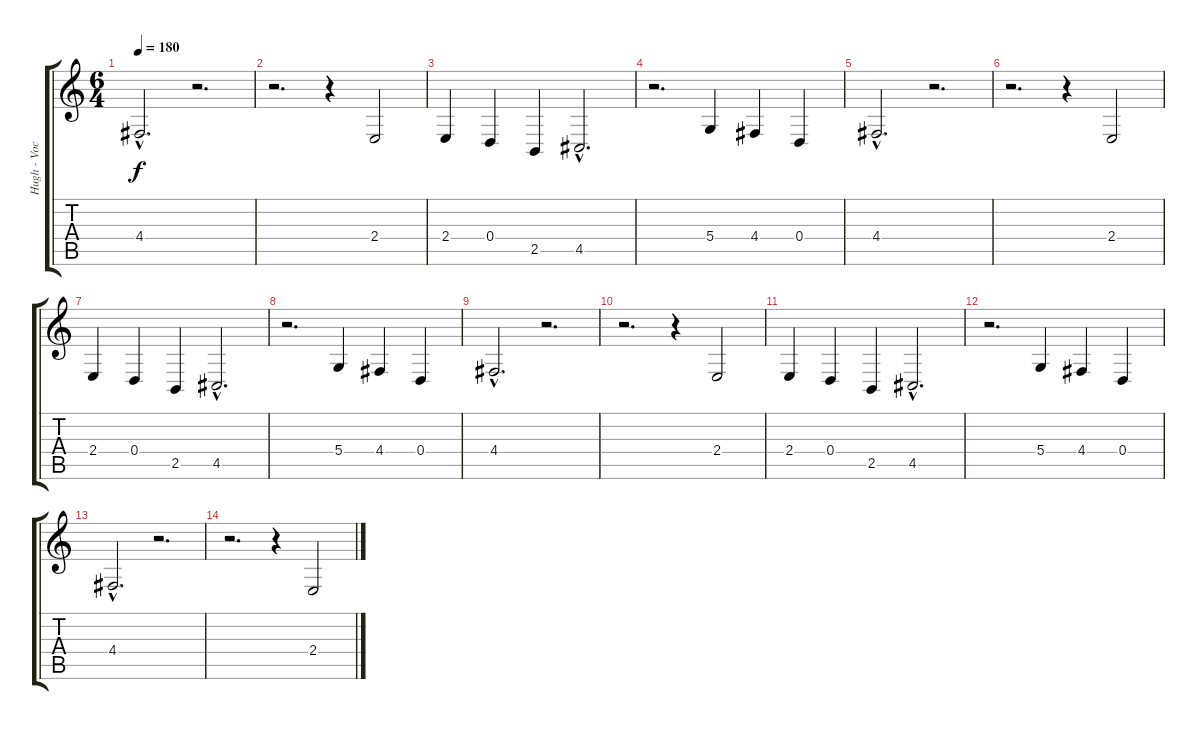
\track ("Hugh - Vocals" "Hugh - Voc") {instrument tuba}
\staff {score tabs}
\tuning (E4 B3 G3 D3 A2 E2) {hide}
\ts (6 4)
\tempo 180
\clef g2
\ks c
4.4{hac}.2{d dy f} r.2{d} |
r.2{d} r.4 2.4.2 |
2.4.4 0.4.4 2.5.4 4.5{hac}.2{d} |
r.2{d} 5.4.4 4.4.4 0.4.4 |
4.4{hac}.2{d} r.2{d} |
r.2{d} r.4 2.4.2 |
2.4.4{volume 12} 0.4.4 2.5.4 4.5{hac}.2{d} |
r.2{d} 5.4.4 4.4.4 0.4.4 |
4.4{hac}.2{d volume 8} r.2{d} |
r.2{d} r.4 2.4.2 |
2.4.4{volume 4} 0.4.4 2.5.4 4.5{hac}.2{d} |
r.2{d} 5.4.4 4.4.4 0.4.4 |
4.4{hac}.2{d volume 0} r.2{d} |
r.2{d} r.4 2.4.2
